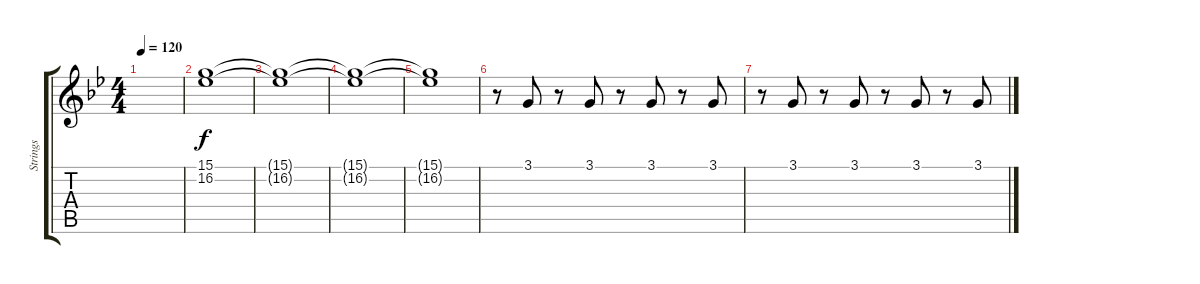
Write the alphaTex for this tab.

\track ("Strings" "Strings") {instrument synthstrings1}
\staff {score tabs}
\tuning (E4 B3 G3 D3 A2 E2) {hide}
\ts (4 4)
\tempo 120
\clef g2
\ks bb
|
(15.1 16.2).1 |
(15.1{t} 16.2{t}).1 |
(15.1{t} 16.2{t}).1 |
(15.1{t} 16.2{t}).1 |
r.8 3.1.8{volume 15} r.8 3.1.8 r.8 3.1.8 r.8 3.1.8 |
r.8 3.1.8 r.8 3.1.8 r.8 3.1.8 r.8 3.1.8
